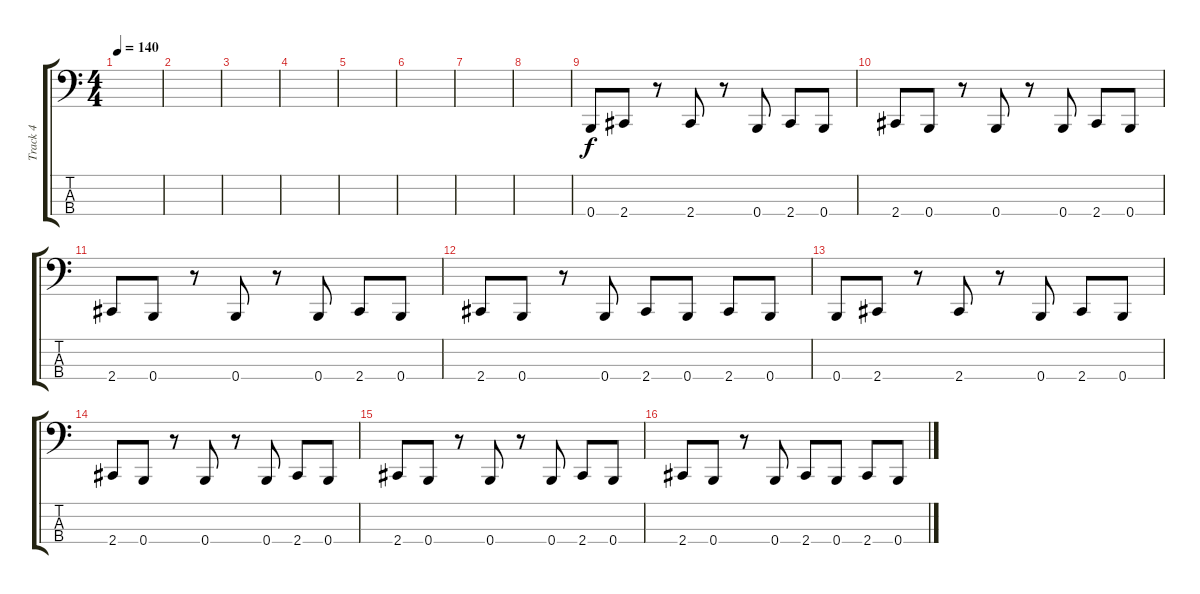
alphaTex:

\track ("Track 4" "Track 4") {instrument electricbasspick}
\staff {score tabs}
\tuning (E2 B1 Gb1 B0) {hide}
\ts (4 4)
\tempo 140
\clef f4
\ks c
|
|
|
|
|
|
|
|
0.4.8 2.4.8 r.8 2.4.8 r.8 0.4.8 2.4.8 0.4.8 |
2.4.8 0.4.8 r.8 0.4.8 r.8 0.4.8 2.4.8 0.4.8 |
2.4.8 0.4.8 r.8 0.4.8 r.8 0.4.8 2.4.8 0.4.8 |
2.4.8 0.4.8 r.8 0.4.8 2.4.8 0.4.8 2.4.8 0.4.8 |
0.4.8 2.4.8 r.8 2.4.8 r.8 0.4.8 2.4.8 0.4.8 |
2.4.8 0.4.8 r.8 0.4.8 r.8 0.4.8 2.4.8 0.4.8 |
2.4.8 0.4.8 r.8 0.4.8 r.8 0.4.8 2.4.8 0.4.8 |
2.4.8 0.4.8 r.8 0.4.8 2.4.8 0.4.8 2.4.8 0.4.8
